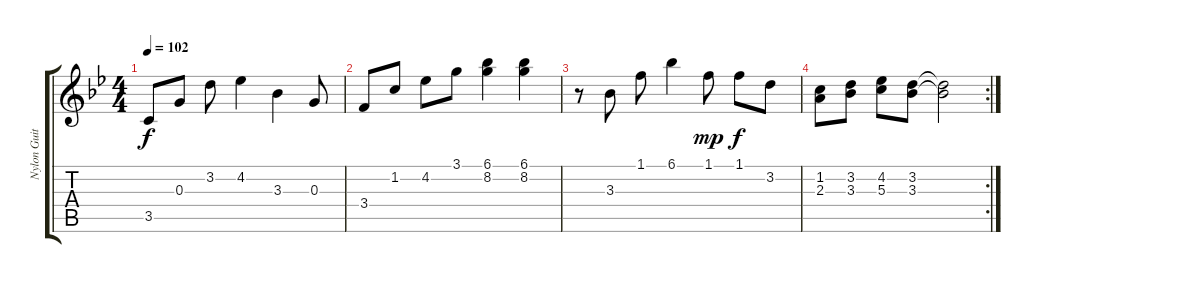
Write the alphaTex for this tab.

\track ("Nylon Guitar" "Nylon Guit") {instrument acousticguitarnylon}
\staff {score tabs}
\tuning (E4 B3 G3 D3 A2 E2) {hide}
\ts (4 4)
\tempo 102
\clef g2
\ks bb
3.5.8{dy f} 0.3.8 3.2.8 4.2.4 3.3.4 0.3.8 |
3.4.8 1.2.8 4.2.8 3.1.8 (6.1 8.2).4 (6.1 8.2).4 |
r.8 3.3.8 1.1.8 6.1.4 1.1.8{dy mp} 1.1.8{dy f} 3.2.8 |
\rc 2
(1.2 2.3).8 (3.2 3.3).8 (4.2 5.3).8 (3.2 3.3).8 (3.2{t} 3.3{t}).2
